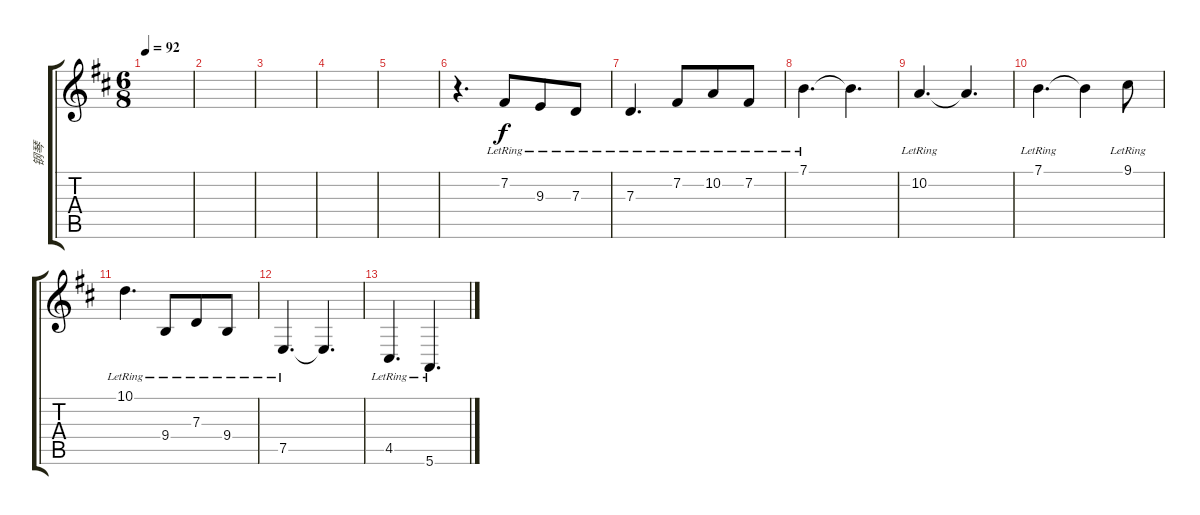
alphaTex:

\track ("钢琴" "钢琴") {instrument electricgrandpiano}
\staff {score tabs}
\tuning (E4 B3 G3 D3 A2 E2) {hide}
\ts (6 8)
\tempo 92
\clef g2
\ks d
|
|
|
|
|
r.4{d} 7.2{lr}.8 9.3{lr}.8 7.3{lr}.8 |
7.3{lr}.4{d} 7.2{lr}.8 10.2{lr}.8 7.2{lr}.8 |
7.1{lr}.4{d} 7.1{t}.4{d} |
10.2{lr}.4{d} 10.2{t}.4{d} |
7.1{lr}.4{d} 7.1{t}.4 9.1{lr}.8 |
10.1{lr}.4{d} 9.4{lr}.8 7.3{lr}.8 9.4{lr}.8 |
7.5{lr}.4{d} 7.5{t}.4{d} |
4.5{lr}.4{d} 5.6{lr}.4{d}
